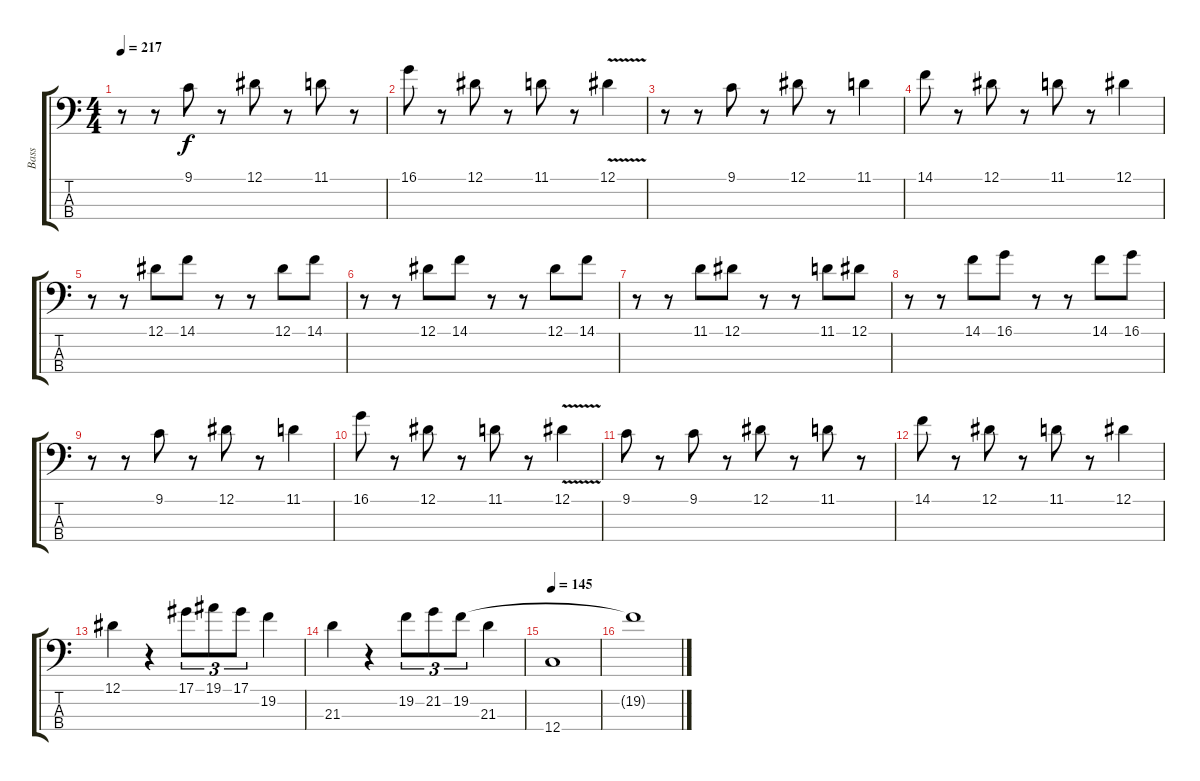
\track ("Bass" "Bass") {instrument electricbasspick}
\staff {score tabs}
\tuning (Eb2 Bb1 F1 C1) {hide}
\ts (4 4)
\tempo 217
\clef f4
\ks c
r.8{dy f} r.8 9.1.8 r.8 12.1.8 r.8 11.1.8 r.8 |
16.1.8 r.8 12.1.8 r.8 11.1.8 r.8 12.1{v}.4 |
r.8 r.8 9.1.8 r.8 12.1.8 r.8 11.1.4 |
14.1.8 r.8 12.1.8 r.8 11.1.8 r.8 12.1.4 |
r.8 r.8 12.1.8 14.1.8 r.8 r.8 12.1.8 14.1.8 |
r.8 r.8 12.1.8 14.1.8 r.8 r.8 12.1.8 14.1.8 |
r.8 r.8 11.1.8 12.1.8 r.8 r.8 11.1.8 12.1.8 |
r.8 r.8 14.1.8 16.1.8 r.8 r.8 14.1.8 16.1.8 |
r.8 r.8 9.1.8 r.8 12.1.8 r.8 11.1.4 |
16.1.8 r.8 12.1.8 r.8 11.1.8 r.8 12.1{v}.4 |
9.1.8 r.8 9.1.8 r.8 12.1.8 r.8 11.1.8 r.8 |
14.1.8 r.8 12.1.8 r.8 11.1.8 r.8 12.1.4 |
12.1.4 r.4 17.1.8{tu (3 2)} 19.1.8{tu (3 2)} 17.1.8{tu (3 2)} 19.2.4 |
21.3.4 r.4 19.2.8{tu (3 2)} 21.2.8{tu (3 2)} 19.2.8{tu (3 2)} 21.3.4 |
\tempo 145
12.4.1 |
19.2{t}.1
